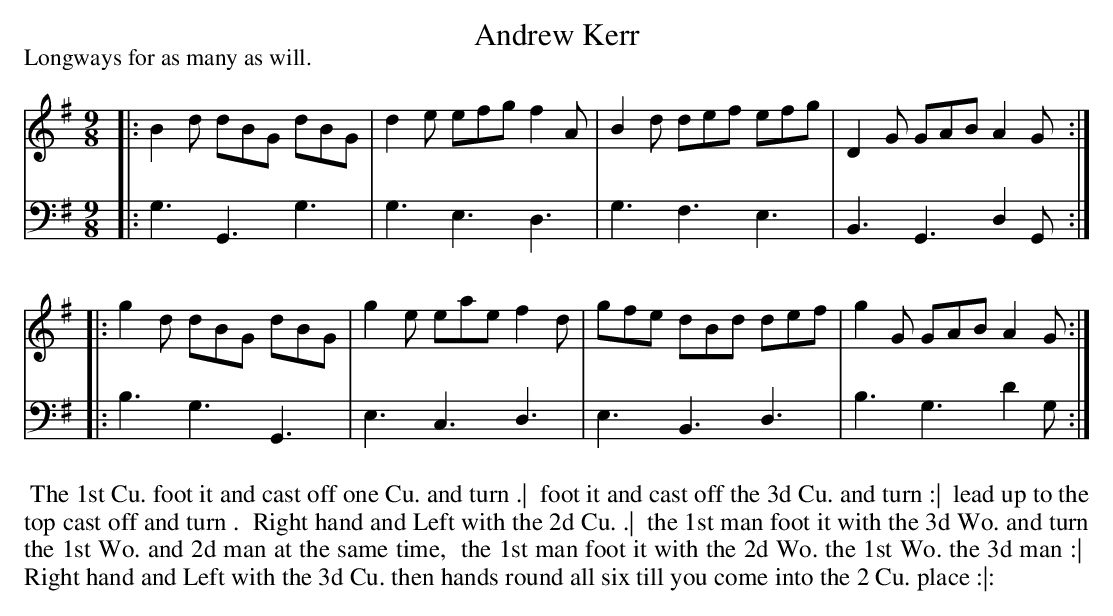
X:1
T: Andrew Kerr
P: Longways for as many as will.
M: 9/8
L: 1/8
K: G
V: 1
|: B2d dBG dBG | d2e efg f2A | B2d def efg | D2G GAB A2G :|
|: g2d dBG dBG | g2e eae f2d | gfe dBd def | g2G GAB A2G :|]
V: 2 clef=bass middle=d
|: g3 G3 g3 | g3 e3 d3 | g3 f3 e3 | B3 G3 d2G :|
|: b3 g3 G3 | e3 c3 d3 | e3 B3 d3 | b3 g3 d'2g :|
